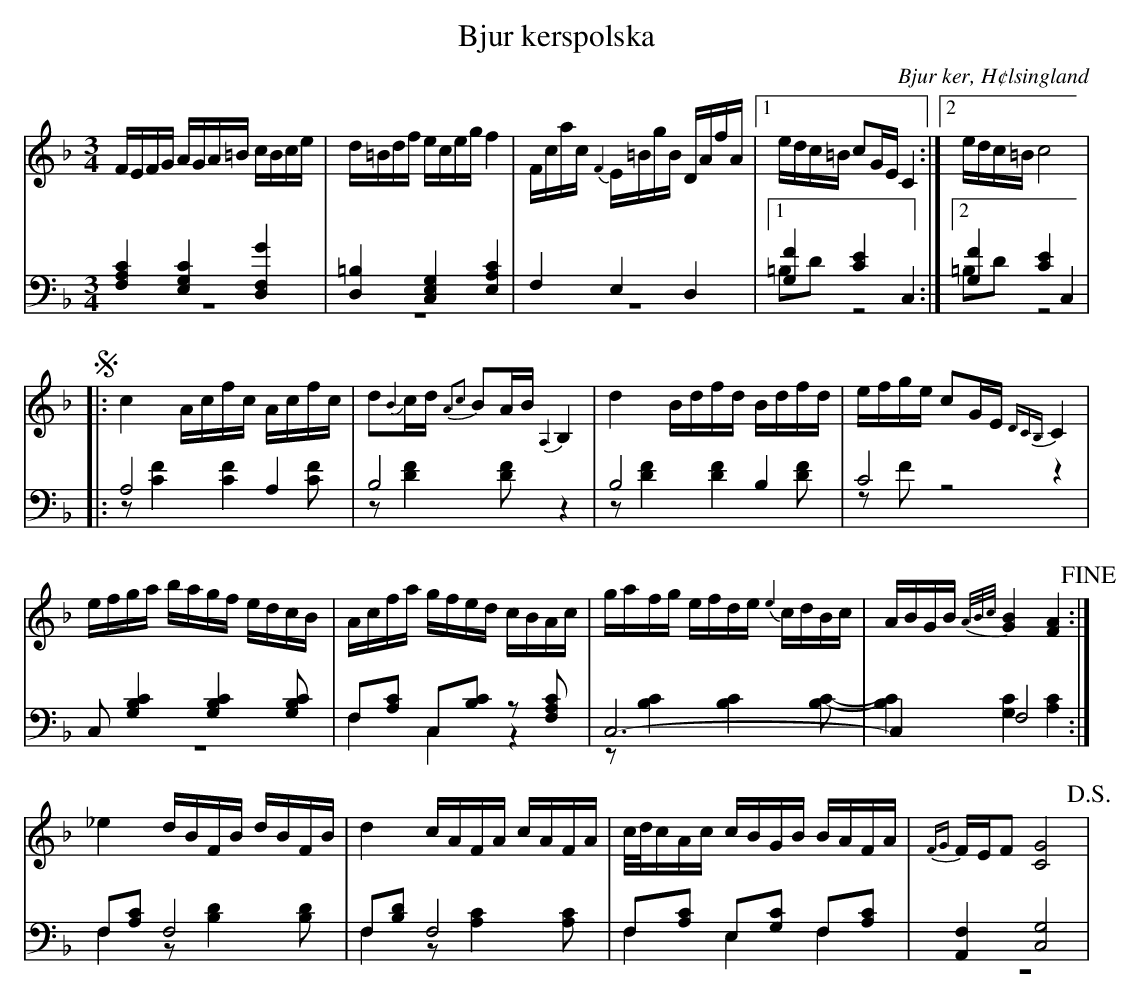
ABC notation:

X:1
T: Bjur kerspolska
O: Bjur ker, H¢lsingland
M: 3/4
L: 1/16
K: F
V:1
V:2
V:3 merge
V:1
FEFG AGA=B cBce|d=Bdf eceg f4|Fcac {F2}E=BgB DAfA|1 edc=B c2GE C4:|2 edc=B c8 |
!segno! |:c4 Acfc Acfc|d2{B2}cd {A2c2}B2AB {A,2}B,4|d4 Bdfd Bdfd|efge c2GE {DCB,}C4|
efga bagf edcB|Acfa gfed cBAc|gafg efde {e2}cdBc|ABGB {A/B/c/}[G4B4] [F4A4] !fine!:|
_e4 dBFB dBFB|d4 cAFA cAFA|c/d/cAc cBGB BAFA|{FG}FEF2 [C8G8] !D.S.!|
V:2 clef=bass
[F,4A,4C4] [E,4G,4C4] [D,4F,4G4]|[=B,4D,4] [G,4C,4E,4] [E,4A,4C4]|F,4 E,4 D,4|1 [G,4F4] [C4E4] C,4:|2 [G,4F4] [C4E4] C,4 |
|:A,8 A,4|B,8 z4|B,8  B,4|C8 z4|
C,2 [G,4B,4C4] [G,4B,4C4] [G,2B,2C2]|F,2[A,2C2] C,2[B,2C2] z2 [F,2A,2C2]|C,12-|C,4 F,8:|
F,2[A,2C2] F,8|F,2[B,2D2] F,8|F,2[A,2C2] E,2[G,2C2] F,2[A,2C2]|[A,,4F,4] [C,8G,8] |
V:3 clef=bass
z12|z12|z12|1 =B,2D2 z8:|2 =B,2D2 z8|
|:z2 [C4F4] [C4F4] [C2F2]|z2 [D4F4] [D2F2] z4|z2 [D4F4] [D4F4] [D2F2]|z2 F2 z8|
z12|F,4 C,4 z4|z2 [B,4C4] [B,4C4] [B,2C2]-|[B,4C4] [G,4C4] [A,4C4]:|
F,4 z2 [B,4D4] [B,2D2]|F,4 z2 [A,4C4] [A,2C2]|F,4 E,4 F,4|z12|
